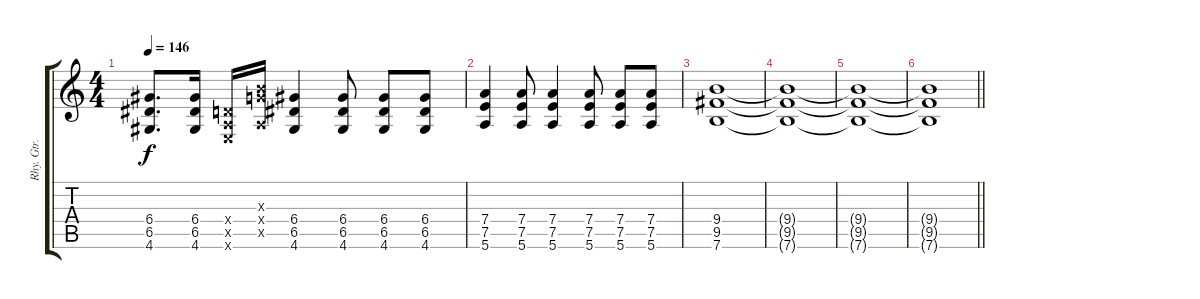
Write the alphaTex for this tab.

\track ("Rhy. Gtr." "Rhy. Gtr.") {instrument distortionguitar}
\staff {score tabs}
\tuning (E4 B3 G3 D3 A2 E2) {hide}
\ts (4 4)
\tempo 146
\clef g2
\ks c
(6.4 6.5 4.6).8{d dy f} (6.4 6.5 4.6).16 (0.4{x} 0.5{x} 0.6{x}).16 (0.3{x} 9.4{x} 0.5{x}).16 (6.4 6.5 4.6).4 (6.4 6.5 4.6).8 (6.4 6.5 4.6).8 (6.4 6.5 4.6).8 |
(7.4 7.5 5.6).4 (7.4 7.5 5.6).8 (7.4 7.5 5.6).4 (7.4 7.5 5.6).8 (7.4 7.5 5.6).8 (7.4 7.5 5.6).8 |
(9.4 9.5 7.6).1 |
(9.4{t} 9.5{t} 7.6{t}).1 |
(9.4{t} 9.5{t} 7.6{t}).1 |
\barLineRight lightlight
(9.4{t} 9.5{t} 7.6{t}).1
